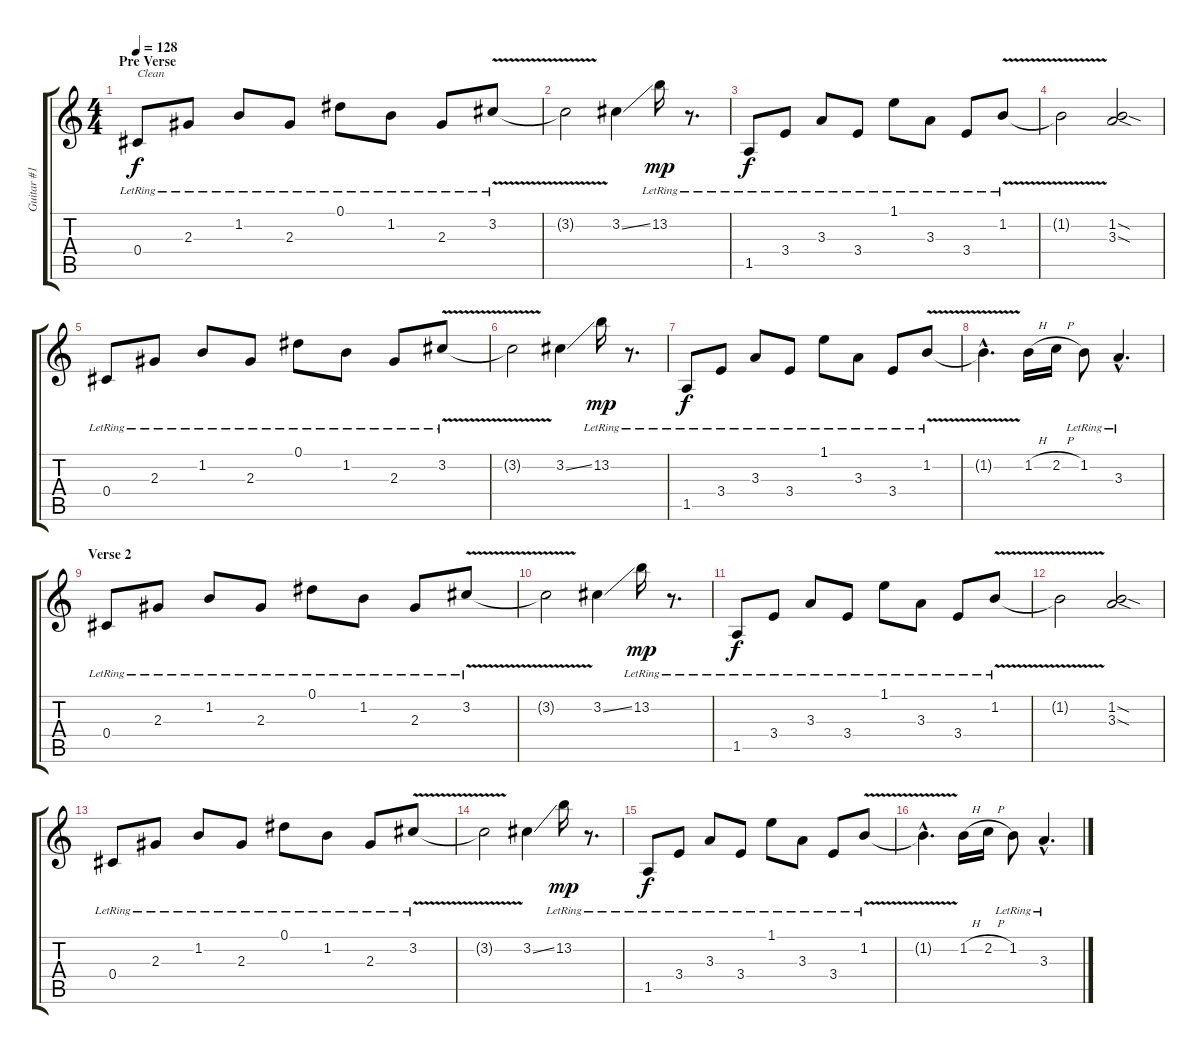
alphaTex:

\track ("Guitar #1 - Pat Callahan" "Guitar #1 ") {instrument electricguitarclean}
\staff {score tabs}
\tuning (Eb4 Bb3 Gb3 Db3 Ab2 Db2) {hide}
\ts (4 4)
\section ("" "Pre Verse")
\tempo 128
\clef g2
\ks c
0.4{lr}.8{txt "Clean" dy f instrument electricguitarclean} 2.3{lr}.8 1.2{lr}.8 2.3{lr}.8 0.1{lr}.8 1.2{lr}.8 2.3{lr}.8 3.2{v lr}.8 |
3.2{t}.2 3.2{ss}.4 13.2{lr}.16{dy mp} r.8{d} |
1.5{lr}.8{dy f} 3.4{lr}.8 3.3{lr}.8 3.4{lr}.8 1.1{lr}.8 3.3{lr}.8 3.4{lr}.8 1.2{v lr}.8 |
1.2{t}.2 (1.2{sod} 3.3{sod}).2 |
0.4{lr}.8 2.3{lr}.8 1.2{lr}.8 2.3{lr}.8 0.1{lr}.8 1.2{lr}.8 2.3{lr}.8 3.2{v lr}.8 |
3.2{t}.2 3.2{ss}.4 13.2{lr}.16{dy mp} r.8{d} |
1.5{lr}.8{dy f} 3.4{lr}.8 3.3{lr}.8 3.4{lr}.8 1.1{lr}.8 3.3{lr}.8 3.4{lr}.8 1.2{v lr}.8 |
1.2{hac t}.4{d} 1.2{h}.16 2.2{h}.16 1.2{lr}.8 3.3{hac lr}.4{d} |
\section ("" "Verse 2")
0.4{lr}.8 2.3{lr}.8 1.2{lr}.8 2.3{lr}.8 0.1{lr}.8 1.2{lr}.8 2.3{lr}.8 3.2{v lr}.8 |
3.2{t}.2 3.2{ss}.4 13.2{lr}.16{dy mp} r.8{d} |
1.5{lr}.8{dy f} 3.4{lr}.8 3.3{lr}.8 3.4{lr}.8 1.1{lr}.8 3.3{lr}.8 3.4{lr}.8 1.2{v lr}.8 |
1.2{t}.2 (1.2{sod} 3.3{sod}).2 |
0.4{lr}.8 2.3{lr}.8 1.2{lr}.8 2.3{lr}.8 0.1{lr}.8 1.2{lr}.8 2.3{lr}.8 3.2{v lr}.8 |
3.2{t}.2 3.2{ss}.4 13.2{lr}.16{dy mp} r.8{d} |
1.5{lr}.8{dy f} 3.4{lr}.8 3.3{lr}.8 3.4{lr}.8 1.1{lr}.8 3.3{lr}.8 3.4{lr}.8 1.2{v lr}.8 |
1.2{hac t}.4{d} 1.2{h}.16 2.2{h}.16 1.2{lr}.8 3.3{hac lr}.4{d}
